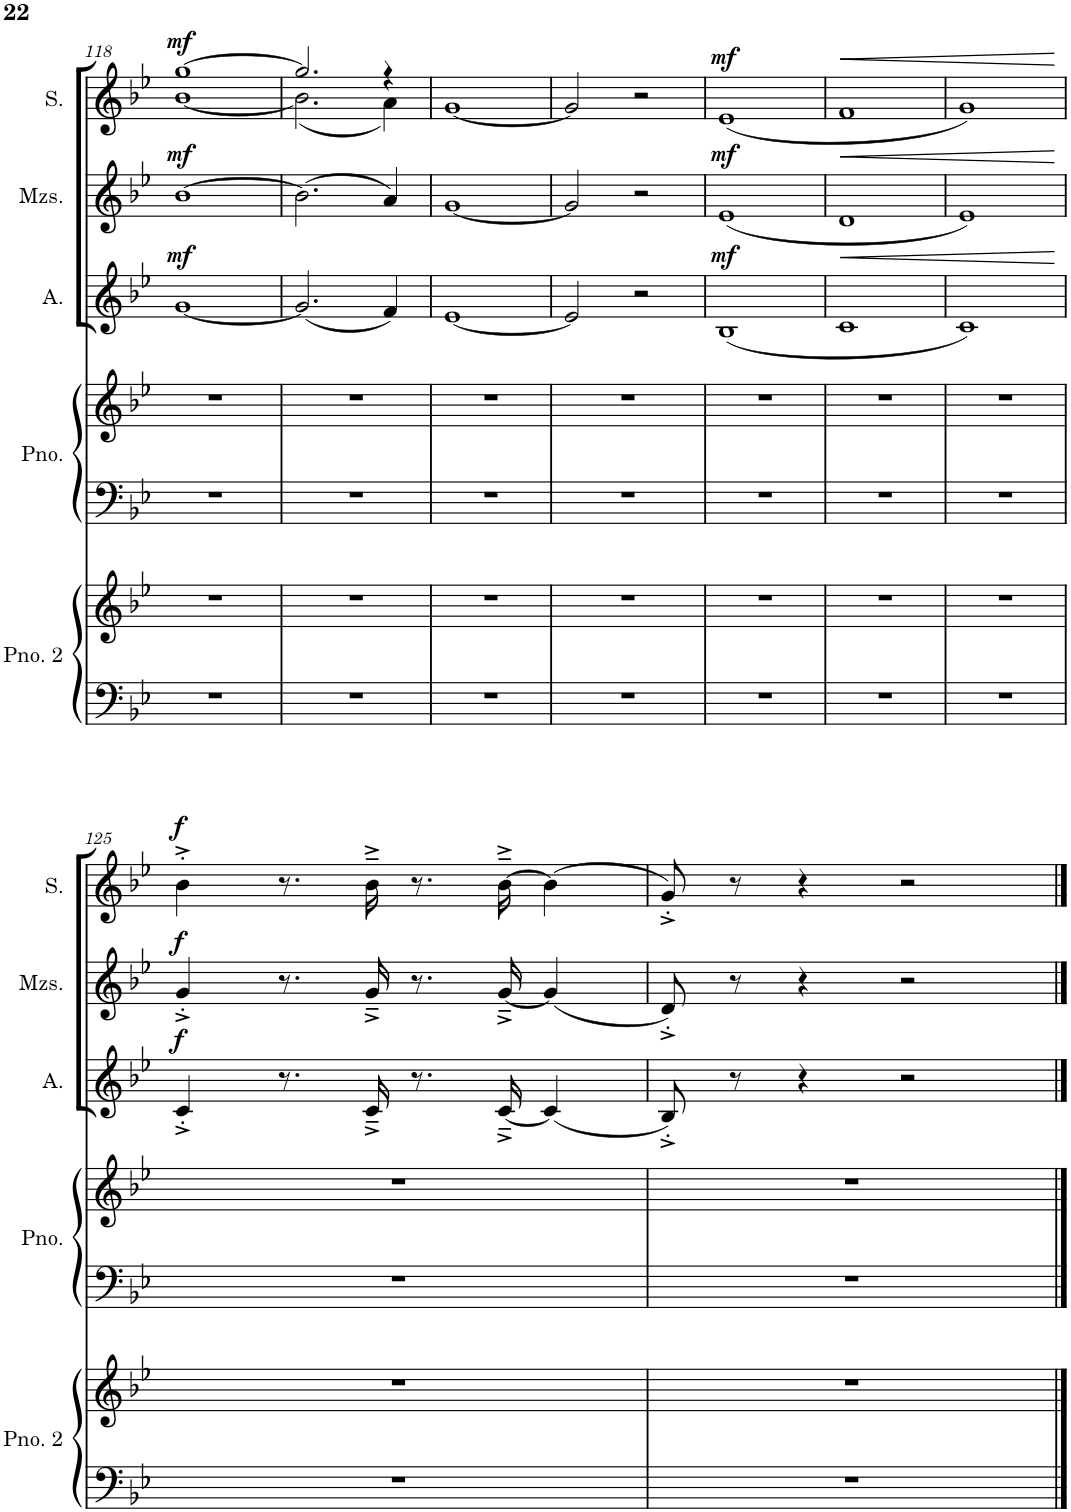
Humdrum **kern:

**kern	**kern	**kern	**kern	**kern	**dynam	**kern	**dynam	**kern	**dynam
*part5	*part5	*part4	*part4	*part3	*part3	*part2	*part2	*part1	*part1
*staff7	*staff6	*staff5	*staff4	*staff3	*staff3	*staff2	*staff2	*staff1	*staff1
*I"Piano 2	*	*I"Piano	*	*I"Alto	*	*I"Mezzo-soprano	*	*I"Soprano	*
*I'Pno. 2	*	*I'Pno.	*	*I'A.	*	*I'Mzs.	*	*I'S.	*
!!LO:PB:g=z
*clefF4	*clefG2	*clefF4	*clefG2	*clefG2	*	*clefG2	*	*clefG2	*
*k[b-e-]	*k[b-e-]	*k[b-e-]	*k[b-e-]	*k[b-e-]	*	*k[b-e-]	*	*k[b-e-]	*
*M4/4	*M4/4	*M4/4	*M4/4	*M4/4	*	*M4/4	*	*M4/4	*
=118	=118	=118	=118	=118	=118	=118	=118	=118	=118
*	*	*	*	*	*	*	*	*^	*
!	!	!	!	!	!LO:DY:a	!	!LO:DY:a	!	!	!LO:DY:a
1r	1r	1r	1r	[1g	mf	[1b-	mf	[1gg	[1b-	mf
=119	=119	=119	=119	=119	=119	=119	=119	=119	=119	=119
1r	1r	1r	1r	(2.g/]	.	(2.b-\]	.	2.gg/]	(2.b-\]	.
.	.	.	.	4f/)	.	4a/)	.	4r	4a\)	.
*	*	*	*	*	*	*	*	*v	*v	*
=120	=120	=120	=120	=120	=120	=120	=120	=120	=120
1r	1r	1r	1r	[1e-	.	[1g	.	[1g	.
=121	=121	=121	=121	=121	=121	=121	=121	=121	=121
1r	1r	1r	1r	2e-/]	.	2g/]	.	2g/]	.
.	.	.	.	2r	.	2r	.	2r	.
=122	=122	=122	=122	=122	=122	=122	=122	=122	=122
!	!	!	!	!	!LO:DY:a	!	!LO:DY:a	!	!LO:DY:a
1r	1r	1r	1r	(1B-	mf	(1e-	mf	(1e-	mf
=123	=123	=123	=123	=123	=123	=123	=123	=123	=123
1r	1r	1r	1r	1c	.	1d	.	1f	.
=124	=124	=124	=124	=124	=124	=124	=124	=124	=124
1r	1r	1r	1r	1c)	.	1e-)	.	1g)	.
!!LO:LB:g=z
=125	=125	=125	=125	=125	=125	=125	=125	=125	=125
!	!	!	!	!	!LO:DY:a	!	!LO:DY:a	!	!LO:DY:a
1r	1r	1r	1r	4c^'/	f	4g^'/	f	4b-^'\	f
.	.	.	.	8.r	.	8.r	.	8.r	.
.	.	.	.	16c~^/	.	16g~^/	.	16b-~^\	.
.	.	.	.	8.r	.	8.r	.	8.r	.
.	.	.	.	[16c~^/	.	[16g~^/	.	[16b-~^\	.
.	.	.	.	(4c/]	.	(4g/]	.	(4b-\]	.
=126	=126	=126	=126	=126	=126	=126	=126	=126	=126
1r	1r	1r	1r	8B-^'/)	.	8d^'/)	.	8g^'/)	.
.	.	.	.	8r	.	8r	.	8r	.
.	.	.	.	4r	.	4r	.	4r	.
.	.	.	.	2r	.	2r	.	2r	.
==	==	==	==	==	==	==	==	==	==
*-	*-	*-	*-	*-	*-	*-	*-	*-	*-
